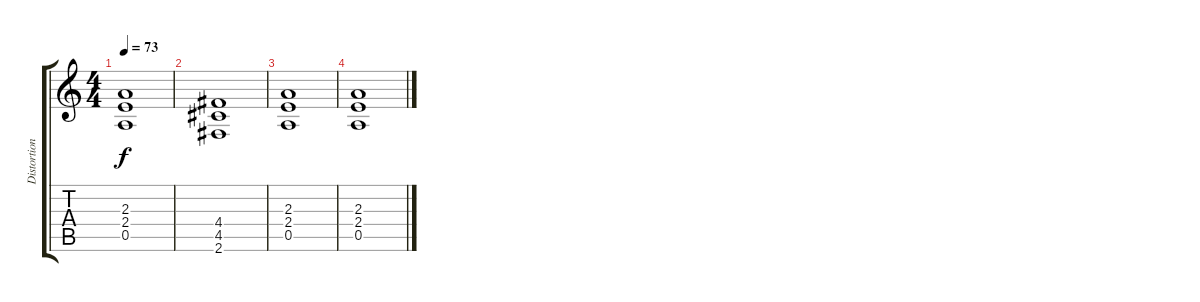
\track ("Distortion Rythm" "Distortion") {instrument distortionguitar}
\staff {score tabs}
\tuning (E4 B3 G3 D3 A2 E2) {hide}
\ts (4 4)
\tempo 73
\clef g2
\ks c
(2.3 2.4 0.5).1{dy f} |
(4.4 4.5 2.6).1 |
(2.3 2.4 0.5).1 |
(2.3 2.4 0.5).1
